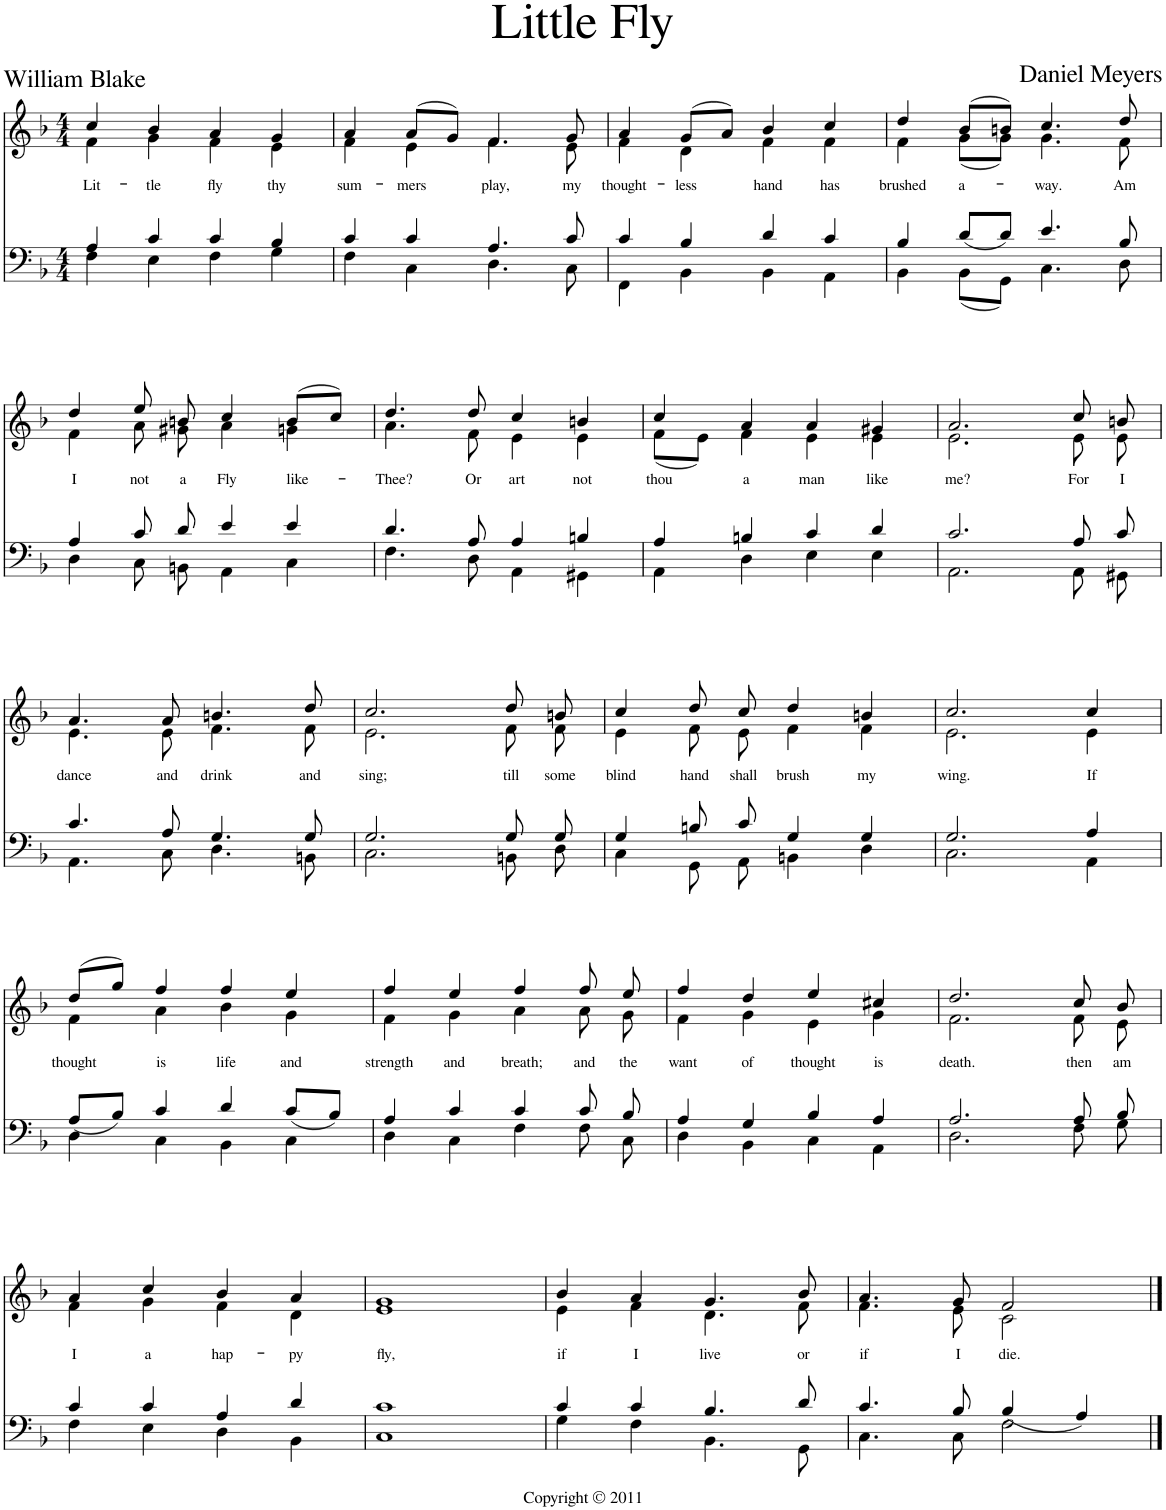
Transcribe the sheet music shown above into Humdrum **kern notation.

**kern	**kern	**text
*part1	*part1	*part1
*staff2	*staff1	*staff1
*I"Piano	*	*
*I'Pno	*	*
*clefF4	*clefG2	*
*k[b-]	*k[b-]	*
*M4/4	*M4/4	*
=1	=1	=1
*^	*	*
*	*^	*	*
!	!	!	!	!LO:LY:b
*	*	*	*^	*
1ryy	4A/	4F\	4cc/	4f\	Lit-
!	!	!	!	!	!LO:LY:b
.	4c/	4E\	4b-/	4g\	-tle
!	!	!	!	!	!LO:LY:b
.	4c/	4F\	4a/	4f\	fly
!	!	!	!	!	!LO:LY:b
.	4B-/	4G\	4g/	4e\	thy
=2	=2	=2	=2	=2	=2
!	!	!	!	!	!LO:LY:b
1ryy	4c/	4F\	4a/	4f\	sum-
!	!	!	!	!	!LO:LY:b
.	4c/	4C\	(8a/L	4e\	-mers
.	.	.	8g/J)	.	.
!	!	!	!	!	!LO:LY:b
.	4.A/	4.D\	4.f/	4.f\	play,
!	!	!	!	!	!LO:LY:b
.	8c/	8C\	8g/	8e\	my
=3	=3	=3	=3	=3	=3
!	!	!	!	!	!LO:LY:b
1ryy	4c/	4FF\	4a/	4f\	thought-
!	!	!	!	!	!LO:LY:b
.	4B-/	4BB-\	(8g/L	4d\	-less
.	.	.	8a/J)	.	.
!	!	!	!	!	!LO:LY:b
.	4d/	4BB-\	4b-/	4f\	hand
!	!	!	!	!	!LO:LY:b
.	4c/	4AA\	4cc/	4f\	has
=4	=4	=4	=4	=4	=4
!	!	!	!	!	!LO:LY:b
1ryy	4B-/	4BB-\	4dd/	4f\	brushed
!	!	!	!	!	!LO:LY:b
.	8d/L	8BB-\L	(8b-/L	(8g\L	a-
.	8d/J	8GG\J	8bn/J)	8g\J)	.
!	!	!	!	!	!LO:LY:b
.	4.e/	4.C\	4.cc/	4.g\	-way.
!	!	!	!	!	!LO:LY:b
.	8B-/	8D\	8dd/	8f\	Am
!!LO:LB:g=z	!!
=5	=5	=5	=5	=5	=5
!	!	!	!	!	!LO:LY:b
1ryy	4A/	4D\	4dd/	4f\	I
!	!	!	!	!	!LO:LY:b
.	8c/	8C\	8ee/	8a\	not
!	!	!	!	!	!LO:LY:b
.	8d/	8BBn\	8bn/	8g#X\	a
!	!	!	!	!	!LO:LY:b
.	4e/	4AA\	4cc/	4a\	Fly
!	!	!	!	!	!LO:LY:b
.	4e/	4C\	(8b/L	4gn\	like-
.	.	.	8cc/J)	.	.
=6	=6	=6	=6	=6	=6
!	!	!	!	!	!LO:LY:b
1ryy	4.d/	4.F\	4.dd/	4.a\	-Thee?
!	!	!	!	!	!LO:LY:b
.	8A/	8D\	8dd/	8f\	Or
!	!	!	!	!	!LO:LY:b
.	4A/	4AA\	4cc/	4e\	art
!	!	!	!	!	!LO:LY:b
.	4Bn/	4GG#X\	4bn/	4e\	not
=7	=7	=7	=7	=7	=7
!	!	!	!	!	!LO:LY:b
1ryy	4A/	4AA\	4cc/	(8f\L	thou
.	.	.	.	8e\J)	.
!	!	!	!	!	!LO:LY:b
.	4Bn/	4D\	4a/	4f\	a
!	!	!	!	!	!LO:LY:b
.	4c/	4E\	4a/	4e\	man
!	!	!	!	!	!LO:LY:b
.	4d/	4E\	4g#X/	4e\	like
=8	=8	=8	=8	=8	=8
!	!	!	!	!	!LO:LY:b
1ryy	2.c/	2.AA\	2.a/	2.e\	me?
!	!	!	!	!	!LO:LY:b
.	8A/	8AA\	8cc/	8e\	For
!	!	!	!	!	!LO:LY:b
.	8c/	8GG#X\	8bn/	8e\	I
!!LO:LB:g=z	!!
=9	=9	=9	=9	=9	=9
!	!	!	!	!	!LO:LY:b
1ryy	4.c/	4.AA\	4.a/	4.e\	dance
!	!	!	!	!	!LO:LY:b
.	8A/	8C\	8a/	8e\	and
!	!	!	!	!	!LO:LY:b
.	4.G/	4.D\	4.bn/	4.f\	drink
!	!	!	!	!	!LO:LY:b
.	8G/	8BBn\	8dd/	8f\	and
=10	=10	=10	=10	=10	=10
!	!	!	!	!	!LO:LY:b
1ryy	2.G/	2.C\	2.cc/	2.e\	sing;
!	!	!	!	!	!LO:LY:b
.	8G/	8BBn\	8dd/	8f\	till
!	!	!	!	!	!LO:LY:b
.	8G/	8D\	8bn/	8f\	some
=11	=11	=11	=11	=11	=11
!	!	!	!	!	!LO:LY:b
1ryy	4G/	4C\	4cc/	4e\	blind
!	!	!	!	!	!LO:LY:b
.	8Bn/	8GG\	8dd/	8f\	hand
!	!	!	!	!	!LO:LY:b
.	8c/	8AA\	8cc/	8e\	shall
!	!	!	!	!	!LO:LY:b
.	4G/	4BBn\	4dd/	4f\	brush
!	!	!	!	!	!LO:LY:b
.	4G/	4D\	4bn/	4f\	my
=12	=12	=12	=12	=12	=12
!	!	!	!	!	!LO:LY:b
1ryy	2.G/	2.C\	2.cc/	2.e\	wing.
!	!	!	!	!	!LO:LY:b
.	4A/	4AA\	4cc/	4e\	If
!!LO:LB:g=z	!!
=13	=13	=13	=13	=13	=13
!	!	!	!	!	!LO:LY:b
1ryy	8A/L	4D\	(8dd/L	4f\	thought
.	8B-/J	.	8gg/J)	.	.
!	!	!	!	!	!LO:LY:b
.	4c/	4C\	4ff/	4a\	is
!	!	!	!	!	!LO:LY:b
.	4d/	4BB-\	4ff/	4b-\	life
!	!	!	!	!	!LO:LY:b
.	8c/L	4C\	4ee/	4g\	and
.	8B-/J	.	.	.	.
=14	=14	=14	=14	=14	=14
!	!	!	!	!	!LO:LY:b
1ryy	4A/	4D\	4ff/	4f\	strength
!	!	!	!	!	!LO:LY:b
.	4c/	4C\	4ee/	4g\	and
!	!	!	!	!	!LO:LY:b
.	4c/	4F\	4ff/	4a\	breath;
!	!	!	!	!	!LO:LY:b
.	8c/	8F\	8ff/	8a\	and
!	!	!	!	!	!LO:LY:b
.	8B-/	8C\	8ee/	8g\	the
=15	=15	=15	=15	=15	=15
!	!	!	!	!	!LO:LY:b
1ryy	4A/	4D\	4ff/	4f\	want
!	!	!	!	!	!LO:LY:b
.	4G/	4BB-\	4dd/	4g\	of
!	!	!	!	!	!LO:LY:b
.	4B-/	4C\	4ee/	4e\	thought
!	!	!	!	!	!LO:LY:b
.	4A/	4AA\	4cc#X/	4g\	is
=16	=16	=16	=16	=16	=16
!	!	!	!	!	!LO:LY:b
1ryy	2.A/	2.D\	2.dd/	2.f\	death.
!	!	!	!	!	!LO:LY:b
.	8A/	8F\	8cc/	8f\	then
!	!	!	!	!	!LO:LY:b
.	8B-/	8G\	8b-/	8e\	am
!!LO:LB:g=z	!!
=17	=17	=17	=17	=17	=17
!	!	!	!	!	!LO:LY:b
1ryy	4c/	4F\	4a/	4f\	I
!	!	!	!	!	!LO:LY:b
.	4c/	4E\	4cc/	4g\	a
!	!	!	!	!	!LO:LY:b
.	4A/	4D\	4b-/	4f\	hap-
!	!	!	!	!	!LO:LY:b
.	4d/	4BB-\	4a/	4d\	-py
=18	=18	=18	=18	=18	=18
!	!	!	!	!	!LO:LY:b
1ryy	1c	1C	1g	1e	fly,
=19	=19	=19	=19	=19	=19
!	!	!	!	!	!LO:LY:b
1ryy	4c/	4G\	4b-/	4e\	if
!	!	!	!	!	!LO:LY:b
.	4c/	4F\	4a/	4f\	I
!	!	!	!	!	!LO:LY:b
.	4.B-/	4.BB-\	4.g/	4.d\	live
!	!	!	!	!	!LO:LY:b
.	8d/	8GG\	8b-/	8f\	or
=20	=20	=20	=20	=20	=20
!	!	!	!	!	!LO:LY:b
1ryy	4.c/	4.C\	4.a/	4.f\	if
!	!	!	!	!	!LO:LY:b
.	8B-/	8C\	8g/	8e\	I
!	!	!	!	!	!LO:LY:b
.	4B-/	2F\	2f/	2c\	die.
.	4A/	.	.	.	.
*v	*v	*v	*	*	*
*	*v	*v	*
==	==	==
*-	*-	*-
